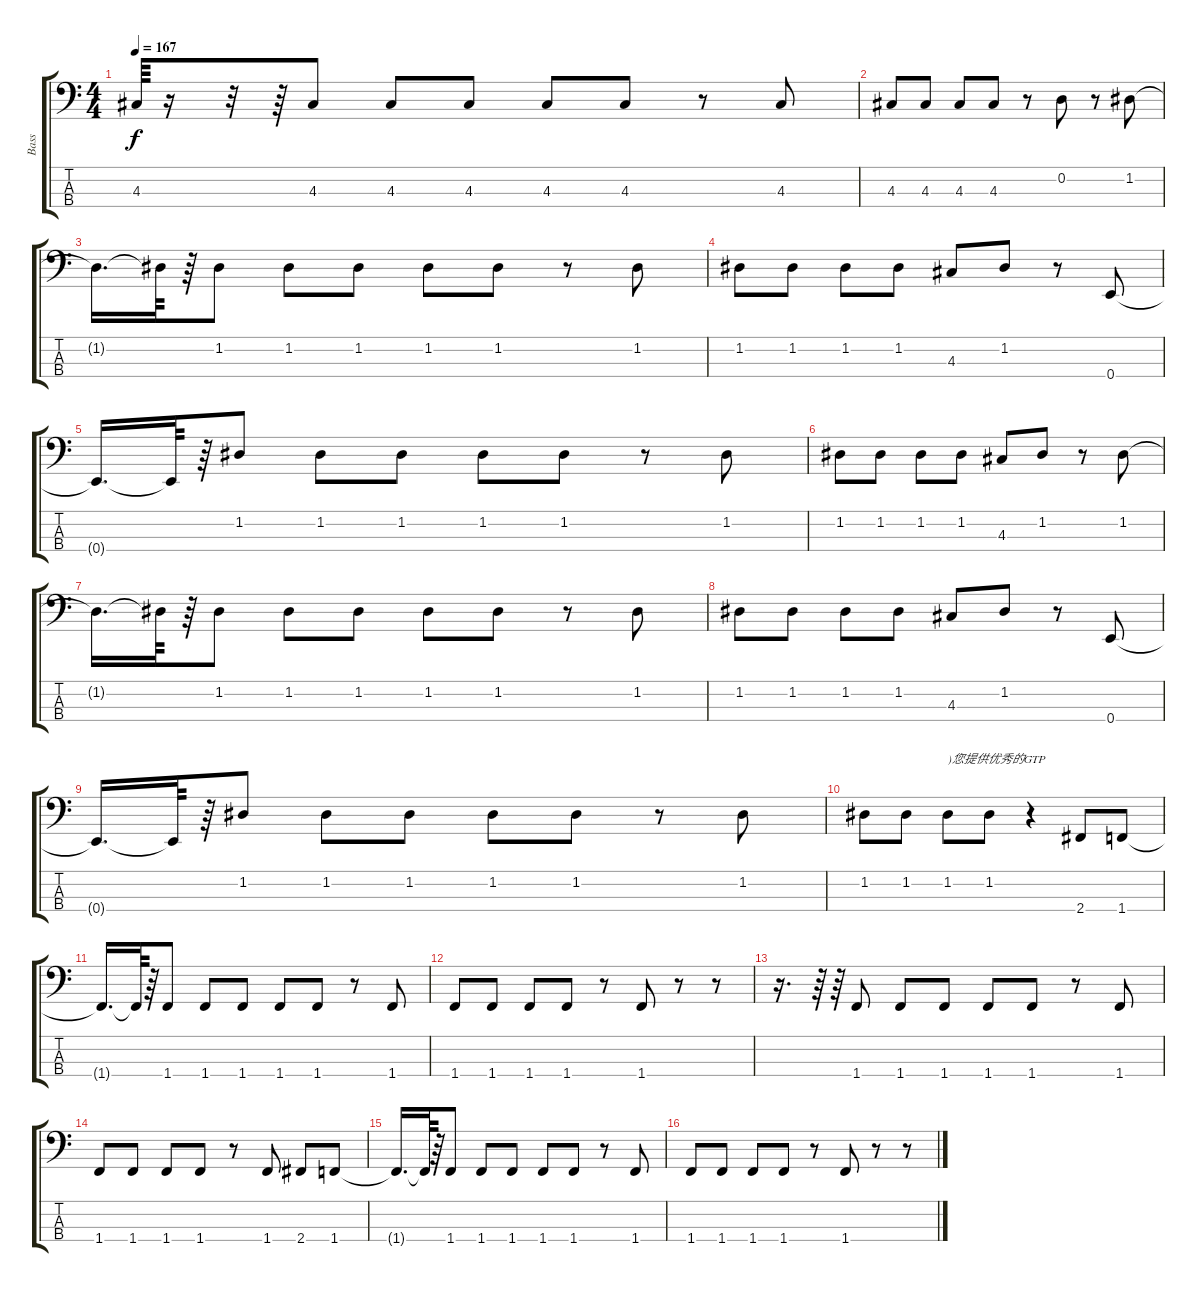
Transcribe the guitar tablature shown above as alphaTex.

\track ("Bass" "Bass") {instrument slapbass2}
\staff {score tabs}
\tuning (G2 D2 A1 E1) {hide}
\ts (4 4)
\tempo 167
\clef f4
\ks c
4.3.64{dy f} r.16 r.32 r.64 4.3.8 4.3.8 4.3.8 4.3.8 4.3.8 r.8 4.3.8 |
4.3.8 4.3.8 4.3.8 4.3.8 r.8 0.2.8 r.8 1.2.8 |
1.2{t}.16{d} 1.2{t}.64 r.64 1.2.8 1.2.8 1.2.8 1.2.8 1.2.8 r.8 1.2.8 |
1.2.8 1.2.8 1.2.8 1.2.8 4.3.8 1.2.8 r.8 0.4.8 |
0.4{t}.16{d} 0.4{t}.64 r.64 1.2.8 1.2.8 1.2.8 1.2.8 1.2.8 r.8 1.2.8 |
1.2.8 1.2.8 1.2.8 1.2.8 4.3.8 1.2.8 r.8 1.2.8 |
1.2{t}.16{d} 1.2{t}.64 r.64 1.2.8 1.2.8 1.2.8 1.2.8 1.2.8 r.8 1.2.8 |
1.2.8 1.2.8 1.2.8 1.2.8 4.3.8 1.2.8 r.8 0.4.8 |
0.4{t}.16{d} 0.4{t}.64 r.64 1.2.8 1.2.8 1.2.8 1.2.8 1.2.8 r.8 1.2.8 |
1.2.8 1.2.8 1.2.8{txt ")您提供优秀的GTP"} 1.2.8 r.4 2.4.8 1.4.8 |
1.4{t}.16{d} 1.4{t}.64 r.64 1.4.8 1.4.8 1.4.8 1.4.8 1.4.8 r.8 1.4.8 |
1.4.8 1.4.8 1.4.8 1.4.8 r.8 1.4.8 r.8 r.8 |
r.16{d} r.64 r.64 1.4.8 1.4.8 1.4.8 1.4.8 1.4.8 r.8 1.4.8 |
1.4.8 1.4.8 1.4.8 1.4.8 r.8 1.4.8 2.4.8 1.4.8 |
1.4{t}.16{d} 1.4{t}.64 r.64 1.4.8 1.4.8 1.4.8 1.4.8 1.4.8 r.8 1.4.8 |
1.4.8 1.4.8 1.4.8 1.4.8 r.8 1.4.8 r.8 r.8
